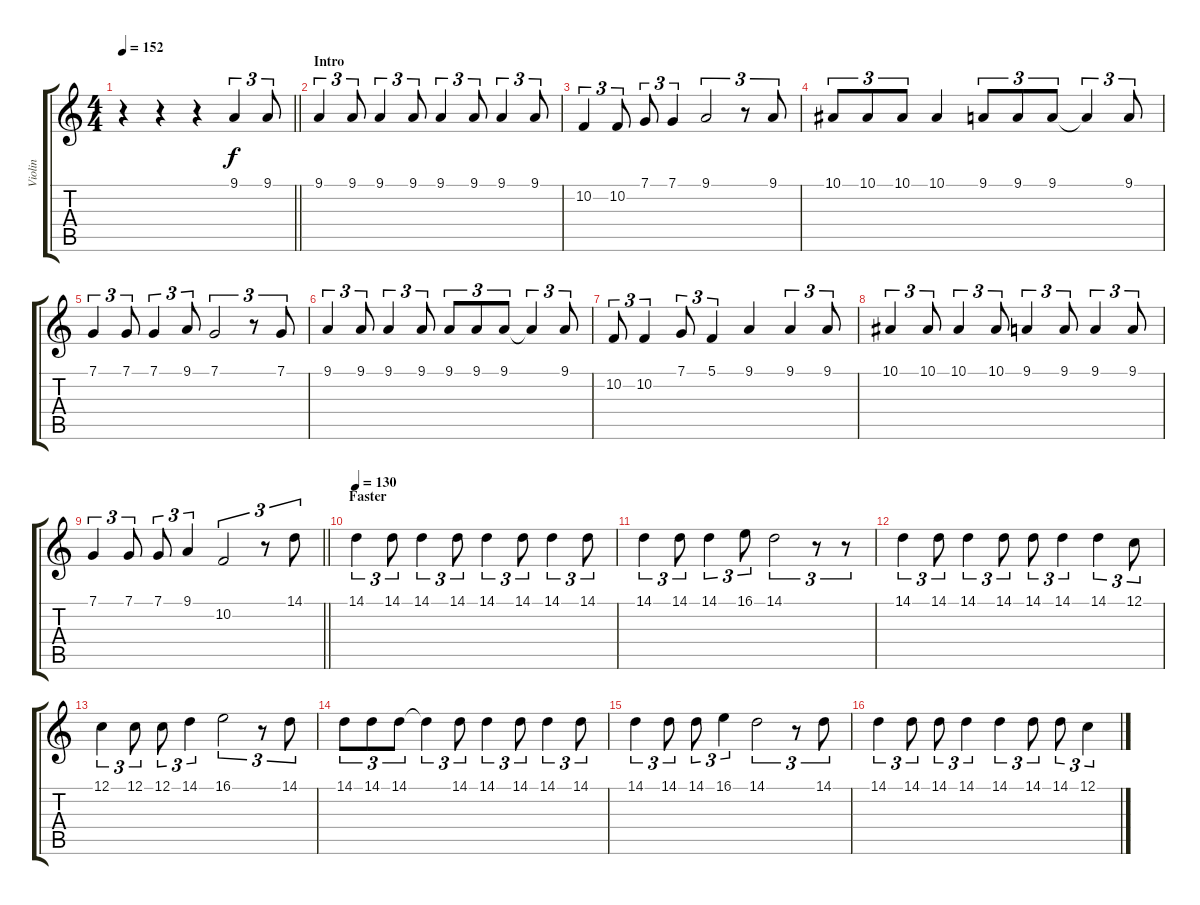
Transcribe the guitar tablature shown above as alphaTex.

\track ("Violin" "Violin") {instrument violin}
\staff {score tabs}
\tuning (C4 G3 Eb3 Bb2 F2 C2) {hide}
\ts (4 4)
\tempo 152
\tempo 125
\tempo 152
\clef g2
\barLineRight lightlight
\ks c
r.4{dy f instrument violin} r.4 r.4 9.1.4{tu (3 2)} 9.1.8{tu (3 2)} |
\section ("" "Intro")
9.1.4{tu (3 2)} 9.1.8{tu (3 2)} 9.1.4{tu (3 2)} 9.1.8{tu (3 2)} 9.1.4{tu (3 2)} 9.1.8{tu (3 2)} 9.1.4{tu (3 2)} 9.1.8{tu (3 2)} |
10.2.4{tu (3 2)} 10.2.8{tu (3 2)} 7.1.8{tu (3 2)} 7.1.4{tu (3 2)} 9.1.2{tu (3 2)} r.8{tu (3 2)} 9.1.8{tu (3 2)} |
10.1.8{tu (3 2)} 10.1.8{tu (3 2)} 10.1.8{tu (3 2)} 10.1.4 9.1.8{tu (3 2)} 9.1.8{tu (3 2)} 9.1.8{tu (3 2)} 9.1{t}.4{tu (3 2)} 9.1.8{tu (3 2)} |
7.1.4{tu (3 2)} 7.1.8{tu (3 2)} 7.1.4{tu (3 2)} 9.1.8{tu (3 2)} 7.1.2{tu (3 2)} r.8{tu (3 2)} 7.1.8{tu (3 2)} |
9.1.4{tu (3 2)} 9.1.8{tu (3 2)} 9.1.4{tu (3 2)} 9.1.8{tu (3 2)} 9.1.8{tu (3 2)} 9.1.8{tu (3 2)} 9.1.8{tu (3 2)} 9.1{t}.4{tu (3 2)} 9.1.8{tu (3 2)} |
10.2.8{tu (3 2)} 10.2.4{tu (3 2)} 7.1.8{tu (3 2)} 5.1.4{tu (3 2)} 9.1.4 9.1.4{tu (3 2)} 9.1.8{tu (3 2)} |
10.1.4{tu (3 2)} 10.1.8{tu (3 2)} 10.1.4{tu (3 2)} 10.1.8{tu (3 2)} 9.1.4{tu (3 2)} 9.1.8{tu (3 2)} 9.1.4{tu (3 2)} 9.1.8{tu (3 2)} |
\barLineRight lightlight
7.1.4{tu (3 2)} 7.1.8{tu (3 2)} 7.1.8{tu (3 2)} 9.1.4{tu (3 2)} 10.2.2{tu (3 2)} r.8{tu (3 2)} 14.1.8{tu (3 2)} |
\section ("" "Faster")
\tempo 130
14.1.4{tu (3 2)} 14.1.8{tu (3 2)} 14.1.4{tu (3 2)} 14.1.8{tu (3 2)} 14.1.4{tu (3 2)} 14.1.8{tu (3 2)} 14.1.4{tu (3 2)} 14.1.8{tu (3 2)} |
14.1.4{tu (3 2)} 14.1.8{tu (3 2)} 14.1.4{tu (3 2)} 16.1.8{tu (3 2)} 14.1.2{tu (3 2)} r.8{tu (3 2)} r.8{tu (3 2)} |
14.1.4{tu (3 2)} 14.1.8{tu (3 2)} 14.1.4{tu (3 2)} 14.1.8{tu (3 2)} 14.1.8{tu (3 2)} 14.1.4{tu (3 2)} 14.1.4{tu (3 2)} 12.1.8{tu (3 2)} |
12.1.4{tu (3 2)} 12.1.8{tu (3 2)} 12.1.8{tu (3 2)} 14.1.4{tu (3 2)} 16.1.2{tu (3 2)} r.8{tu (3 2)} 14.1.8{tu (3 2)} |
14.1.8{tu (3 2)} 14.1.8{tu (3 2)} 14.1.8{tu (3 2)} 14.1{t}.4{tu (3 2)} 14.1.8{tu (3 2)} 14.1.4{tu (3 2)} 14.1.8{tu (3 2)} 14.1.4{tu (3 2)} 14.1.8{tu (3 2)} |
14.1.4{tu (3 2)} 14.1.8{tu (3 2)} 14.1.8{tu (3 2)} 16.1.4{tu (3 2)} 14.1.2{tu (3 2)} r.8{tu (3 2)} 14.1.8{tu (3 2)} |
14.1.4{tu (3 2)} 14.1.8{tu (3 2)} 14.1.8{tu (3 2)} 14.1.4{tu (3 2)} 14.1.4{tu (3 2)} 14.1.8{tu (3 2)} 14.1.8{tu (3 2)} 12.1.4{tu (3 2)}
